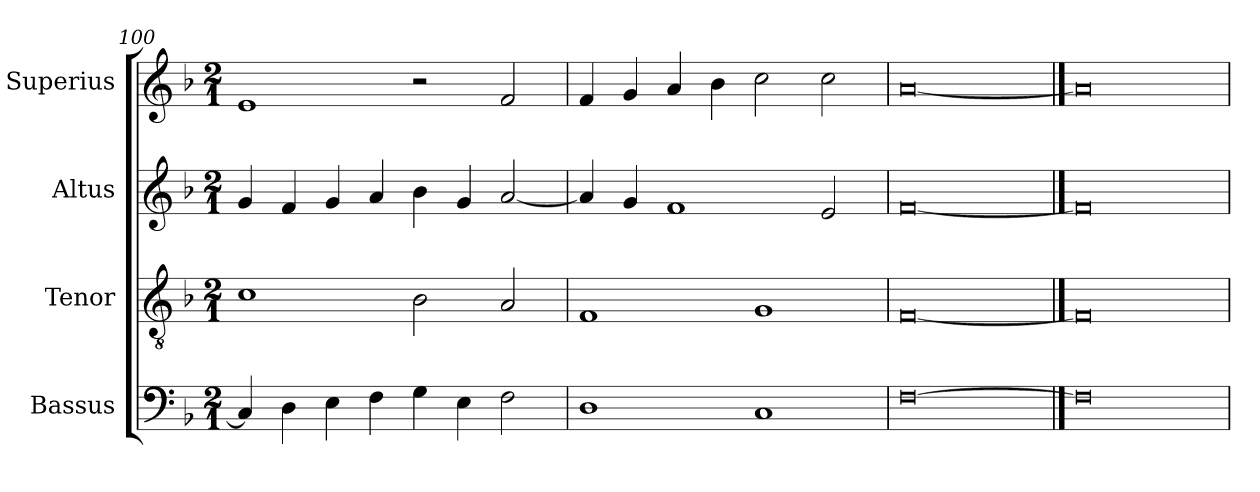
**kern	**kern	**kern	**kern
*part4	*part3	*part2	*part1
*staff4	*staff3	*staff2	*staff1
*I"Bassus	*I"Tenor	*I"Altus	*I"Superius
*I'B	*I'T	*I'A	*I'S
*clefF4	*clefGv2	*clefG2	*clefG2
*k[b-]	*k[b-]	*k[b-]	*k[b-]
*F:	*F:	*F:	*F:
*M2/1	*M2/1	*M2/1	*M2/1
=100	=100	=100	=100
4C]	1c	4g	1e
4D	.	4f	.
4E	.	4g	.
4F	.	4a	.
4G	2B-	4b-	2r
4E	.	4g	.
2F	2A	[2a	2f
=101	=101	=101	=101
1D	1F	4a]	4f
.	.	4g	4g
.	.	1f	4a
.	.	.	4b-
1C	1G	.	2cc
.	.	2e	2cc
=102	=102	=102	=102
[0F	[0F	[0f	[0a
==103	==103	==103	==103
0F]	0F]	0f]	0a]
=	=	=	=
*-	*-	*-	*-
